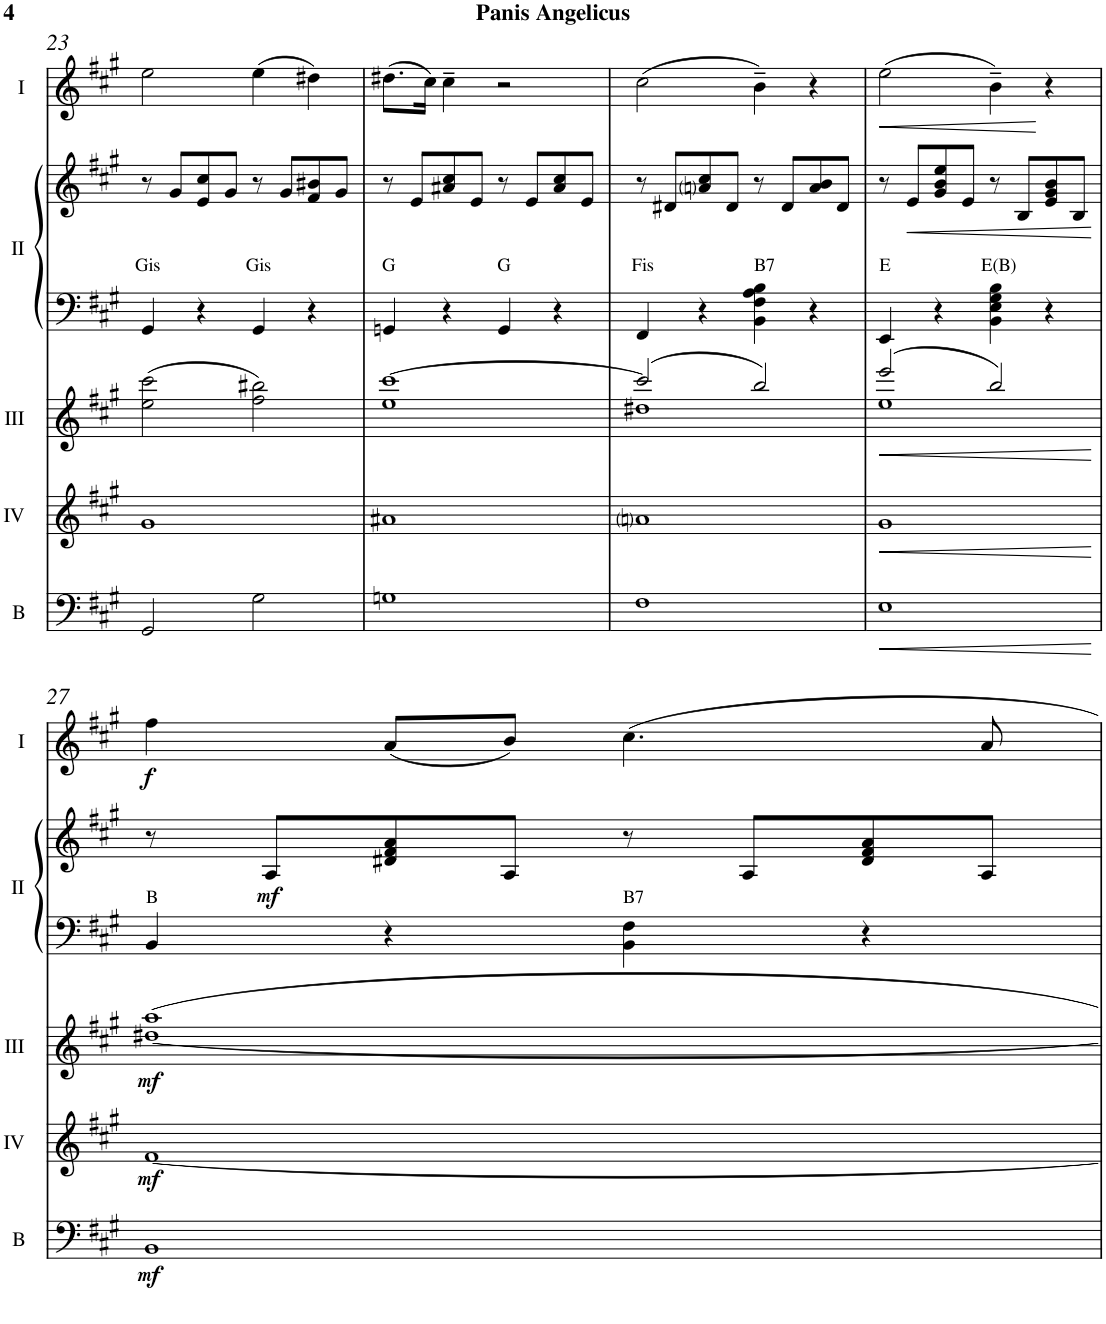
**kern	**dynam	**kern	**dynam	**kern	**dynam	**kern	**text	**kern	**dynam	**kern	**dynam
*part5	*part5	*part4	*part4	*part3	*part3	*part2	*part2	*part2	*part2	*part1	*part1
*staff6	*staff6	*staff5	*staff5	*staff4	*staff4	*staff3	*staff3	*staff2	*staff2/3	*staff1	*staff1
*I"Bass	*	*I"Acc. 4	*	*I"Acc. 3	*	*I"Acc. 2	*	*	*	*I"Acc. 1	*
*I'B	*	*	*	*	*	*	*	*	*	*	*
!!LO:PB:g=z
*clefF4	*	*clefG2	*	*clefG2	*	*clefF4	*	*clefG2	*	*clefG2	*
*Trd7c12	*	*Trd7c12	*	*Trd7c12	*	*	*	*	*	*	*
*k[f#c#g#]	*	*k[f#c#g#]	*	*k[f#c#g#]	*	*k[f#c#g#]	*	*k[f#c#g#]	*	*k[f#c#g#]	*
*M4/4	*	*M4/4	*	*M4/4	*	*M4/4	*	*M4/4	*	*M4/4	*
*met(c)	*	*met(c)	*	*met(c)	*	*met(c)	*	*met(c)	*	*met(c)	*
=23	=23	=23	=23	=23	=23	=23	=23	=23	=23	=23	=23
!	!	!	!	!	!	!	!LO:LY:a	!	!	!	!
2GG#/	.	1g#	.	(>2ee\ 2ccc#\	.	4GG#/	Gis	8r	.	2ee\	.
.	.	.	.	.	.	.	.	8g#/L	.	.	.
.	.	.	.	.	.	4r	.	8e/ 8cc#/	.	.	.
.	.	.	.	.	.	.	.	8g#/J	.	.	.
!	!	!	!	!	!	!	!LO:LY:a	!	!	!	!
2G#\	.	.	.	2ff#\ 2bb#X\)	.	4GG#/	Gis	8r	.	(>4ee\	.
.	.	.	.	.	.	.	.	8g#/L	.	.	.
.	.	.	.	.	.	4r	.	8f#/ 8b#X/	.	4dd#X\)	.
.	.	.	.	.	.	.	.	8g#/J	.	.	.
=24	=24	=24	=24	=24	=24	=24	=24	=24	=24	=24	=24
*	*	*	*	*^	*	*	*	*	*	*	*
!	!	!	!	!	!	!	!	!LO:LY:a	!	!	!	!
1Gn	.	1a#X	.	[1ccc#	1ee	.	4GGn/	G	8r	.	(>8.dd#X\L	.
.	.	.	.	.	.	.	.	.	8e/L	.	.	.
.	.	.	.	.	.	.	.	.	.	.	16cc#\Jk)	.
.	.	.	.	.	.	.	4r	.	8a#X/ 8cc#/	.	4cc#~\	.
.	.	.	.	.	.	.	.	.	8e/J	.	.	.
!	!	!	!	!	!	!	!	!LO:LY:a	!	!	!	!
.	.	.	.	.	.	.	4GG/	G	8r	.	2r	.
.	.	.	.	.	.	.	.	.	8e/L	.	.	.
.	.	.	.	.	.	.	4r	.	8a#/ 8cc#/	.	.	.
.	.	.	.	.	.	.	.	.	8e/J	.	.	.
=25	=25	=25	=25	=25	=25	=25	=25	=25	=25	=25	=25	=25
!	!	!	!	!	!	!	!	!LO:LY:a	!	!	!	!
1F#	.	1ani	.	(>2ccc#/]	1dd#X	.	4FF#/	Fis	8r	.	(>2cc#\	.
.	.	.	.	.	.	.	.	.	8d#X/L	.	.	.
.	.	.	.	.	.	.	4r	.	8ani/ 8cc#/	.	.	.
.	.	.	.	.	.	.	.	.	8d#/J	.	.	.
!	!	!	!	!	!	!	!	!LO:LY:a	!	!	!	!
.	.	.	.	2bb/)	.	.	4BB\ 4F#\ 4A\ 4B\	B7	8r	.	4b~\)	.
.	.	.	.	.	.	.	.	.	8d#/L	.	.	.
.	.	.	.	.	.	.	4r	.	8a/ 8b/	.	4r	.
.	.	.	.	.	.	.	.	.	8d#/J	.	.	.
=26	=26	=26	=26	=26	=26	=26	=26	=26	=26	=26	=26	=26
!	!	!	!LO:HP:b	!	!	!LO:HP:b	!	!LO:LY:a	!	!	!	!LO:HP:b
1E	.	1g#	<	(>2eee/	1ee	<	4EE/	E	8r	.	(>2ee\	<
!	!	!	!	!	!	!	!	!	!	!LO:HP:b	!	!
.	.	.	.	.	.	.	.	.	8e/L	<	.	.
.	.	.	.	.	.	.	4r	.	8g#/ 8b/ 8ee/	.	.	.
.	.	.	.	.	.	.	.	.	8e/J	.	.	.
!	!	!	!	!	!	!	!	!LO:LY:a	!	!	!	!
.	.	.	.	2bb/)	.	.	4BB\ 4E\ 4G#\ 4B\	E(B)	8r	.	4b~\)	.
.	.	.	.	.	.	.	.	.	8B/L	.	.	.
.	.	.	.	.	.	.	4r	.	8e/ 8g#/ 8b/	.	4r	[
.	.	.	.	.	.	.	.	.	8B/J	.	.	.
*	*	*	*	*v	*v	*	*	*	*	*	*	*
.	.	.	[	.	[	.	.	.	[	.	.
!!LO:LB:g=z
=27	=27	=27	=27	=27	=27	=27	=27	=27	=27	=27	=27
*	*	*	*	*^	*	*	*	*	*	*	*
!	!LO:DY:b	!	!LO:DY:b	!	!	!LO:DY:b	!	!LO:LY:a	!	!	!	!LO:DY:b
1BB	mf	[1f#	mf	1aa	[1dd#X	mf	4BB/	B	8r	.	4ff#\	f
!	!	!	!	!	!	!	!	!	!	!LO:DY:b	!	!
.	.	.	.	.	.	.	.	.	8A/L	mf	.	.
.	.	.	.	.	.	.	4r	.	8d#X/ 8f#/ 8a/	.	(<8a/L	.
.	.	.	.	.	.	.	.	.	8A/J	.	8b/J)	.
!	!	!	!	!	!	!	!	!LO:LY:a	!	!	!	!
.	.	.	.	.	.	.	4BB\ 4F#\	B7	8r	.	4.cc#\	.
.	.	.	.	.	.	.	.	.	8A/L	.	.	.
.	.	.	.	.	.	.	4r	.	8d#/ 8f#/ 8a/	.	.	.
.	.	.	.	.	.	.	.	.	8A/J	.	8a/	.
*	*	*	*	*v	*v	*	*	*	*	*	*	*
=	=	=	=	=	=	=	=	=	=	=	=
*-	*-	*-	*-	*-	*-	*-	*-	*-	*-	*-	*-
